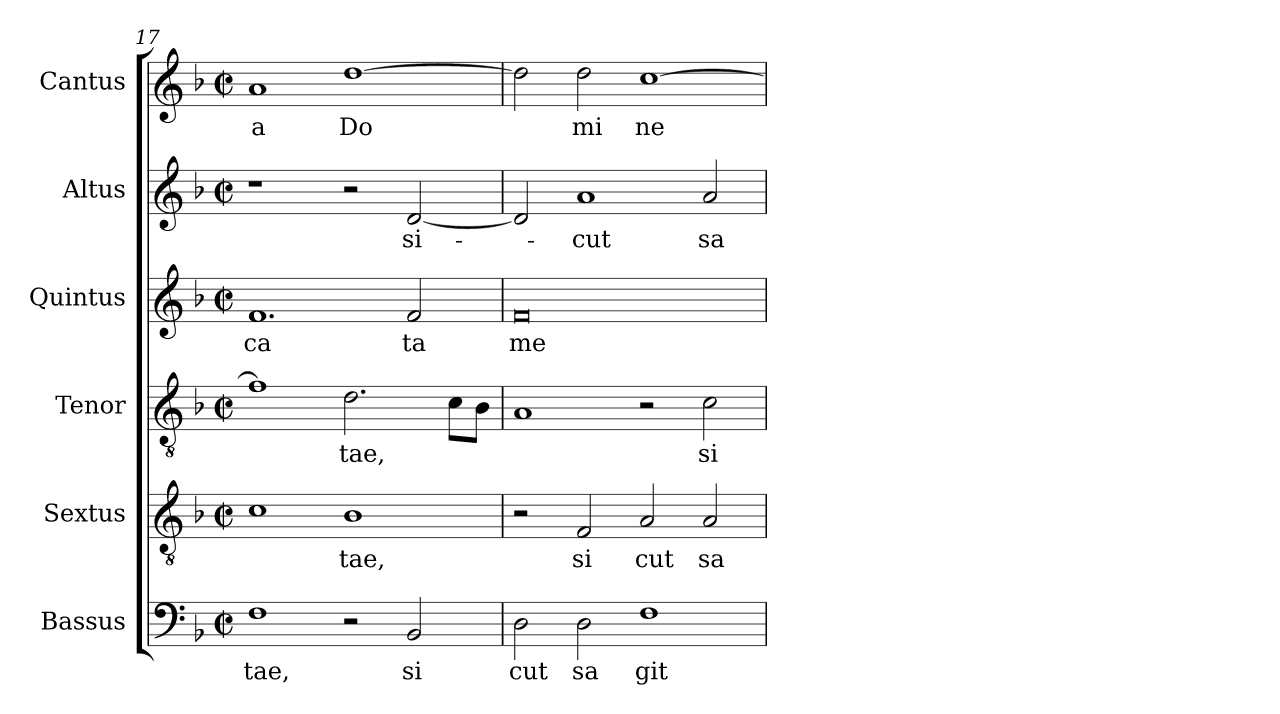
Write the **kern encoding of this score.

**kern	**text	**kern	**text	**kern	**text	**kern	**text	**kern	**text	**kern	**text
*part6	*part6	*part5	*part5	*part4	*part4	*part3	*part3	*part2	*part2	*part1	*part1
*staff6	*staff6	*staff5	*staff5	*staff4	*staff4	*staff3	*staff3	*staff2	*staff2	*staff1	*staff1
*I"Bassus	*	*I"Sextus	*	*I"Tenor	*	*I"Quintus	*	*I"Altus	*	*I"Cantus	*
*clefF4	*	*clefGv2	*	*clefGv2	*	*clefG2	*	*clefG2	*	*clefG2	*
*k[b-]	*	*k[b-]	*	*k[b-]	*	*k[b-]	*	*k[b-]	*	*k[b-]	*
*F:	*	*F:	*	*F:	*	*F:	*	*F:	*	*F:	*
*M2/2	*	*M2/2	*	*M2/2	*	*M2/2	*	*M2/2	*	*M2/2	*
*met(c|)	*	*met(c|)	*	*met(c|)	*	*met(c|)	*	*met(c|)	*	*met(c|)	*
=17	=17	=17	=17	=17	=17	=17	=17	=17	=17	=17	=17
!	!LO:LY:b:cj	!	!	!	!	!	!LO:LY:b:cj	!	!	!	!LO:LY:b:cj
1F	tae,	1c	.	1f]	.	1.f	ca	1r	.	1a	a
!	!	!	!LO:LY:b:cj	!	!LO:LY:b	!	!	!	!	!	!LO:LY:b:cj
2r	.	1B-	tae,	2.d\	tae,	.	.	2r	.	[>1dd	Do
!	!LO:LY:b:cj	!	!	!	!	!	!LO:LY:b:cj	!	!LO:LY:b:cj	!	!
2BB-/	si	.	.	.	.	2f/	ta	[<2d/	si-	.	.
.	.	.	.	8c\L	.	.	.	.	.	.	.
.	.	.	.	8B-\J	.	.	.	.	.	.	.
=18	=18	=18	=18	=18	=18	=18	=18	=18	=18	=18	=18
!	!LO:LY:b:cj	!	!	!	!	!	!LO:LY:b:cj	!	!	!	!
2D\	cut	2r	.	1A	.	0f	me	2d/]	.	2dd\]	.
!	!LO:LY:b:cj	!	!LO:LY:b:cj	!	!	!	!	!	!LO:LY:b:cj	!	!LO:LY:b:cj
2D\	sa	2F/	si	.	.	.	.	1a	-cut	2dd\	mi
!	!LO:LY:b:cj	!	!LO:LY:b:cj	!	!	!	!	!	!	!	!LO:LY:b:cj
1F	git	2A/	cut	2r	.	.	.	.	.	[>1cc	ne
!	!	!	!LO:LY:b:cj	!	!LO:LY:b:cj	!	!	!	!LO:LY:b:cj	!	!
.	.	2A/	sa	2c\	si	.	.	2a/	sa-	.	.
=	=	=	=	=	=	=	=	=	=	=	=
*-	*-	*-	*-	*-	*-	*-	*-	*-	*-	*-	*-
